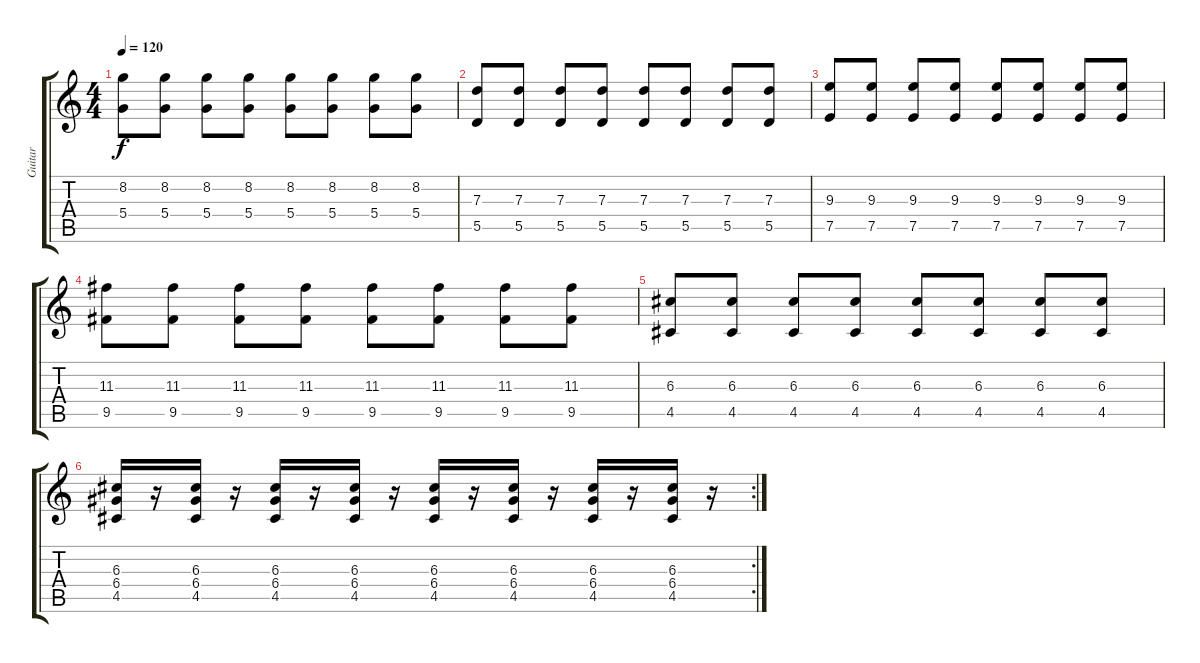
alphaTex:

\track ("Guitar" "Guitar") {instrument overdrivenguitar}
\staff {score tabs}
\tuning (E4 B3 G3 D3 A2 E2) {hide}
\ts (4 4)
\tempo 120
\clef g2
\ks c
(8.2 5.4).8{dy f} (8.2 5.4).8 (8.2 5.4).8 (8.2 5.4).8 (8.2 5.4).8 (8.2 5.4).8 (8.2 5.4).8 (8.2 5.4).8 |
(7.3 5.5).8 (7.3 5.5).8 (7.3 5.5).8 (7.3 5.5).8 (7.3 5.5).8 (7.3 5.5).8 (7.3 5.5).8 (7.3 5.5).8 |
(9.3 7.5).8 (9.3 7.5).8 (9.3 7.5).8 (9.3 7.5).8 (9.3 7.5).8 (9.3 7.5).8 (9.3 7.5).8 (9.3 7.5).8 |
(11.3 9.5).8 (11.3 9.5).8 (11.3 9.5).8 (11.3 9.5).8 (11.3 9.5).8 (11.3 9.5).8 (11.3 9.5).8 (11.3 9.5).8 |
(6.3 4.5).8 (6.3 4.5).8 (6.3 4.5).8 (6.3 4.5).8 (6.3 4.5).8 (6.3 4.5).8 (6.3 4.5).8 (6.3 4.5).8 |
\rc 2
(6.3 6.4 4.5).16 r.16 (6.3 6.4 4.5).16 r.16 (6.3 6.4 4.5).16 r.16 (6.3 6.4 4.5).16 r.16 (6.3 6.4 4.5).16 r.16 (6.3 6.4 4.5).16 r.16 (6.3 6.4 4.5).16 r.16 (6.3 6.4 4.5).16 r.16
